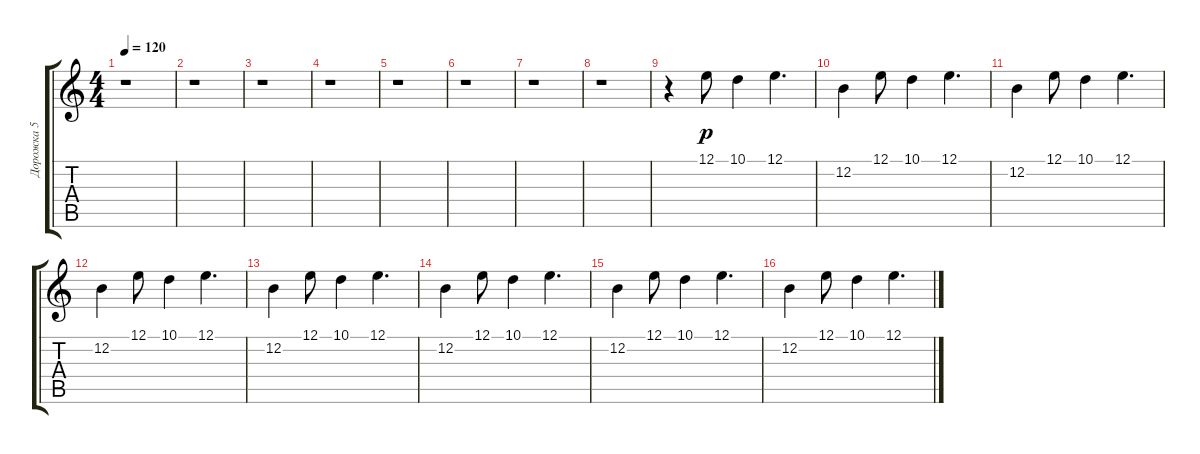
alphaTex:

\track ("Дорожка 5" "Дорожка 5") {instrument stringensemble1}
\staff {score tabs}
\tuning (E4 B3 G3 D3 A2 E2) {hide}
\ts (4 4)
\tempo 120
\clef g2
\ks c
r.1{dy p} |
r.1 |
r.1 |
r.1 |
r.1 |
r.1 |
r.1 |
r.1 |
r.4 12.1.8 10.1.4 12.1.4{d} |
12.2.4 12.1.8 10.1.4 12.1.4{d} |
12.2.4 12.1.8 10.1.4 12.1.4{d} |
12.2.4 12.1.8 10.1.4 12.1.4{d} |
12.2.4 12.1.8 10.1.4 12.1.4{d} |
12.2.4 12.1.8 10.1.4 12.1.4{d} |
12.2.4 12.1.8 10.1.4 12.1.4{d} |
12.2.4 12.1.8 10.1.4 12.1.4{d}
